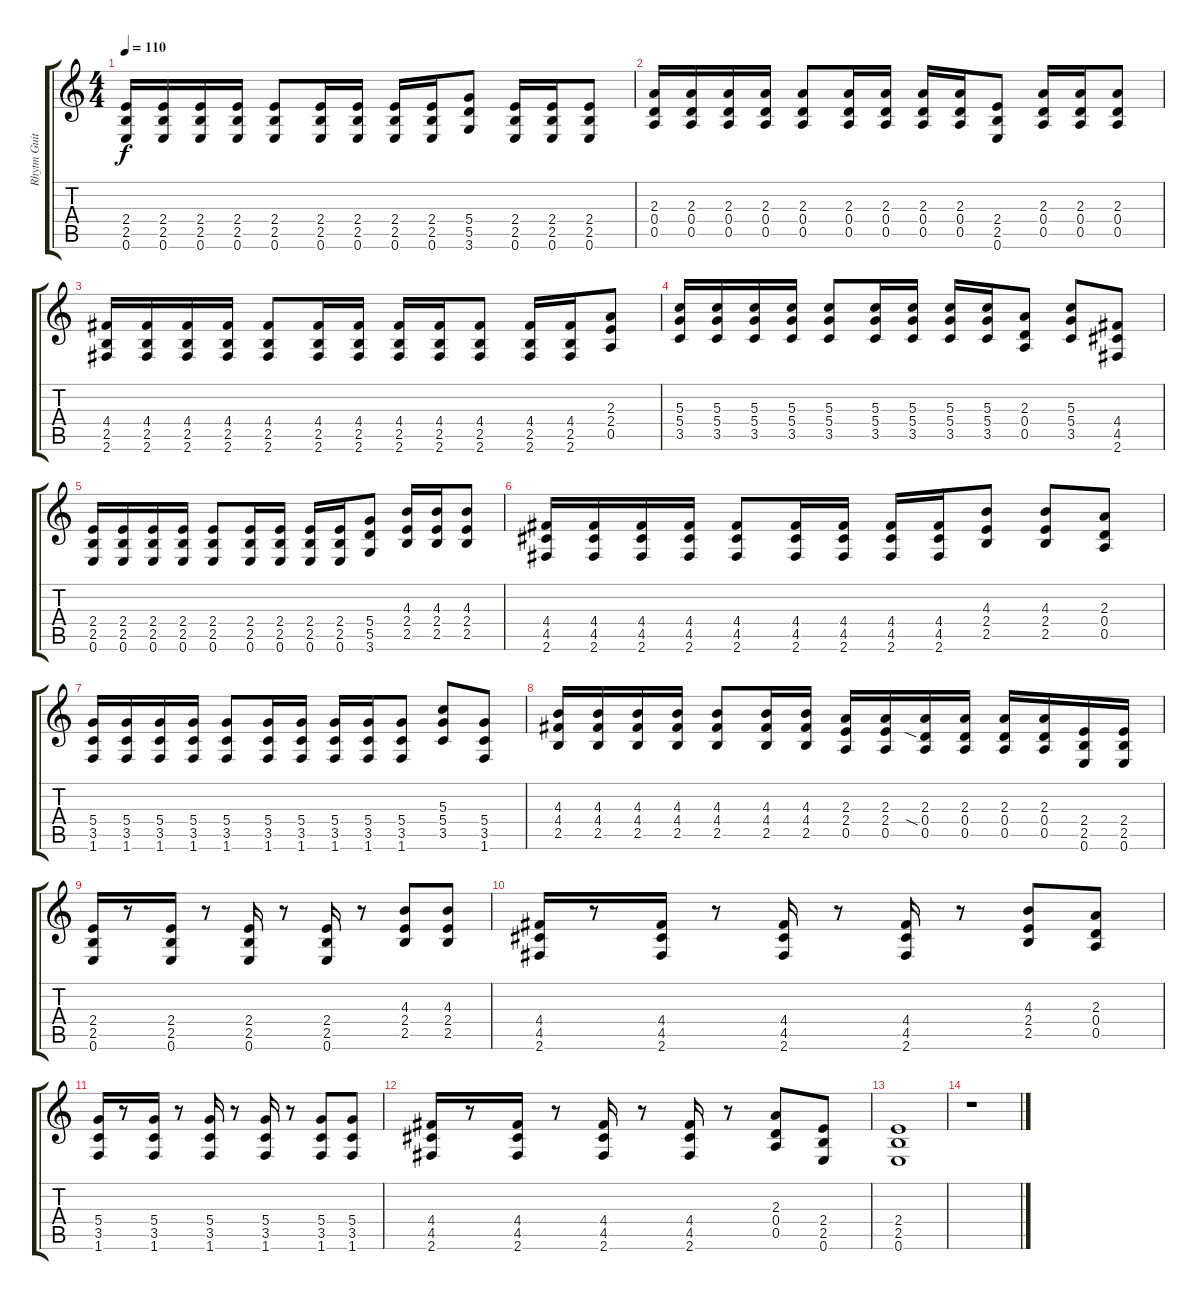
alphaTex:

\track ("Rhytm Guitar" "Rhytm Guit") {instrument distortionguitar}
\staff {score tabs}
\tuning (E4 B3 G3 D3 A2 E2) {hide}
\ts (4 4)
\tempo 110
\clef g2
\ks c
(2.4 2.5 0.6).16{dy f} (2.4 2.5 0.6).16 (2.4 2.5 0.6).16 (2.4 2.5 0.6).16 (2.4 2.5 0.6).8 (2.4 2.5 0.6).16 (2.4 2.5 0.6).16 (2.4 2.5 0.6).16 (2.4 2.5 0.6).16 (5.4 5.5 3.6).8 (2.4 2.5 0.6).16 (2.4 2.5 0.6).16 (2.4 2.5 0.6).8 |
(2.3 0.4 0.5).16 (2.3 0.4 0.5).16 (2.3 0.4 0.5).16 (2.3 0.4 0.5).16 (2.3 0.4 0.5).8 (2.3 0.4 0.5).16 (2.3 0.4 0.5).16 (2.3 0.4 0.5).16 (2.3 0.4 0.5).16 (2.4 2.5 0.6).8 (2.3 0.4 0.5).16 (2.3 0.4 0.5).16 (2.3 0.4 0.5).8 |
(4.4 2.5 2.6).16 (4.4 2.5 2.6).16 (4.4 2.5 2.6).16 (4.4 2.5 2.6).16 (4.4 2.5 2.6).8 (4.4 2.5 2.6).16 (4.4 2.5 2.6).16 (4.4 2.5 2.6).16 (4.4 2.5 2.6).16 (4.4 2.5 2.6).8 (4.4 2.5 2.6).16 (4.4 2.5 2.6).16 (2.3 2.4 0.5).8 |
(5.3 5.4 3.5).16 (5.3 5.4 3.5).16 (5.3 5.4 3.5).16 (5.3 5.4 3.5).16 (5.3 5.4 3.5).8 (5.3 5.4 3.5).16 (5.3 5.4 3.5).16 (5.3 5.4 3.5).16 (5.3 5.4 3.5).16 (2.3 0.4 0.5).8 (5.3 5.4 3.5).8 (4.4 4.5 2.6).8 |
(2.4 2.5 0.6).16 (2.4 2.5 0.6).16 (2.4 2.5 0.6).16 (2.4 2.5 0.6).16 (2.4 2.5 0.6).8 (2.4 2.5 0.6).16 (2.4 2.5 0.6).16 (2.4 2.5 0.6).16 (2.4 2.5 0.6).16 (5.4 5.5 3.6).8 (4.3 2.4 2.5).16 (4.3 2.4 2.5).16 (4.3 2.4 2.5).8 |
(4.4 4.5 2.6).16 (4.4 4.5 2.6).16 (4.4 4.5 2.6).16 (4.4 4.5 2.6).16 (4.4 4.5 2.6).8 (4.4 4.5 2.6).16 (4.4 4.5 2.6).16 (4.4 4.5 2.6).16 (4.4 4.5 2.6).16 (4.3 2.4 2.5).8 (4.3 2.4 2.5).8 (2.3 0.4 0.5).8 |
(5.4 3.5 1.6).16 (5.4 3.5 1.6).16 (5.4 3.5 1.6).16 (5.4 3.5 1.6).16 (5.4 3.5 1.6).8 (5.4 3.5 1.6).16 (5.4 3.5 1.6).16 (5.4 3.5 1.6).16 (5.4 3.5 1.6).16 (5.4 3.5 1.6).8 (5.3 5.4 3.5).8 (5.4 3.5 1.6).8 |
(4.3 4.4 2.5).16 (4.3 4.4 2.5).16 (4.3 4.4 2.5).16 (4.3 4.4 2.5).16 (4.3 4.4 2.5).8 (4.3 4.4 2.5).16 (4.3 4.4 2.5).16 (2.3 2.4 0.5).16 (2.3 2.4 0.5).16 (2.3 0.4{sia} 0.5).16 (2.3 0.4 0.5).16 (2.3 0.4 0.5).16 (2.3 0.4 0.5).16 (2.4 2.5 0.6).16 (2.4 2.5 0.6).16 |
(2.4 2.5 0.6).16 r.8 (2.4 2.5 0.6).16 r.8 (2.4 2.5 0.6).16 r.8 (2.4 2.5 0.6).16 r.8 (4.3 2.4 2.5).8 (4.3 2.4 2.5).8 |
(4.4 4.5 2.6).16 r.8 (4.4 4.5 2.6).16 r.8 (4.4 4.5 2.6).16 r.8 (4.4 4.5 2.6).16 r.8 (4.3 2.4 2.5).8 (2.3 0.4 0.5).8 |
(5.4 3.5 1.6).16 r.8 (5.4 3.5 1.6).16 r.8 (5.4 3.5 1.6).16 r.8 (5.4 3.5 1.6).16 r.8 (5.4 3.5 1.6).8 (5.4 3.5 1.6).8 |
(4.4 4.5 2.6).16 r.8 (4.4 4.5 2.6).16 r.8 (4.4 4.5 2.6).16 r.8 (4.4 4.5 2.6).16 r.8 (2.3 0.4 0.5).8 (2.4 2.5 0.6).8 |
(2.4 2.5 0.6).1 |
r.1
